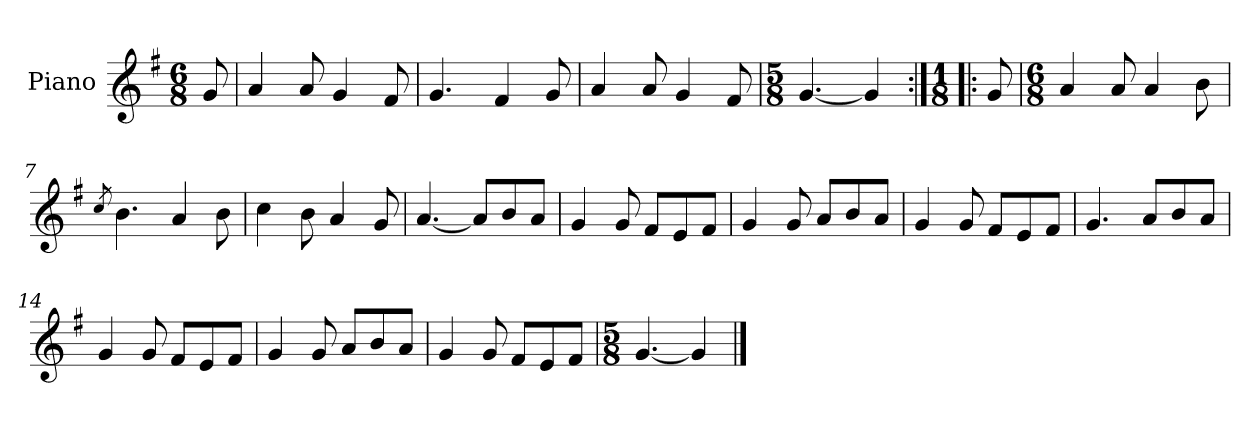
**kern
*part1
*staff1
*I"Piano
*I'Pno.
*clefG2
*k[f#]
*M6/8
=
8g/
=1
4a/
8a/
4g/
8f#/
=2
4.g/
4f#/
8g/
=3
4a/
8a/
4g/
8f#/
=4
*M5/8
[4.g/
4g/]
=5:|!|:
*M1/8
8g/
=6
*M6/8
4a/
8a/
4a/
8b\
=7
8qcc/
4.b\
4a/
8b\
=8
4cc\
8b\
4a/
8g/
!!LO:LB:g=z
=9
[4.a/
8a/L]
8b/
8a/J
=10
4g/
8g/
8f#/L
8e/
8f#/J
=11
4g/
8g/
8a/L
8b/
8a/J
=12
4g/
8g/
8f#/L
8e/
8f#/J
=13
4.g/
8a/L
8b/
8a/J
=14
4g/
8g/
8f#/L
8e/
8f#/J
=15
4g/
8g/
8a/L
8b/
8a/J
!!LO:LB:g=z
=16
4g/
8g/
8f#/L
8e/
8f#/J
=17
*M5/8
[4.g/
4g/]
==
*-
